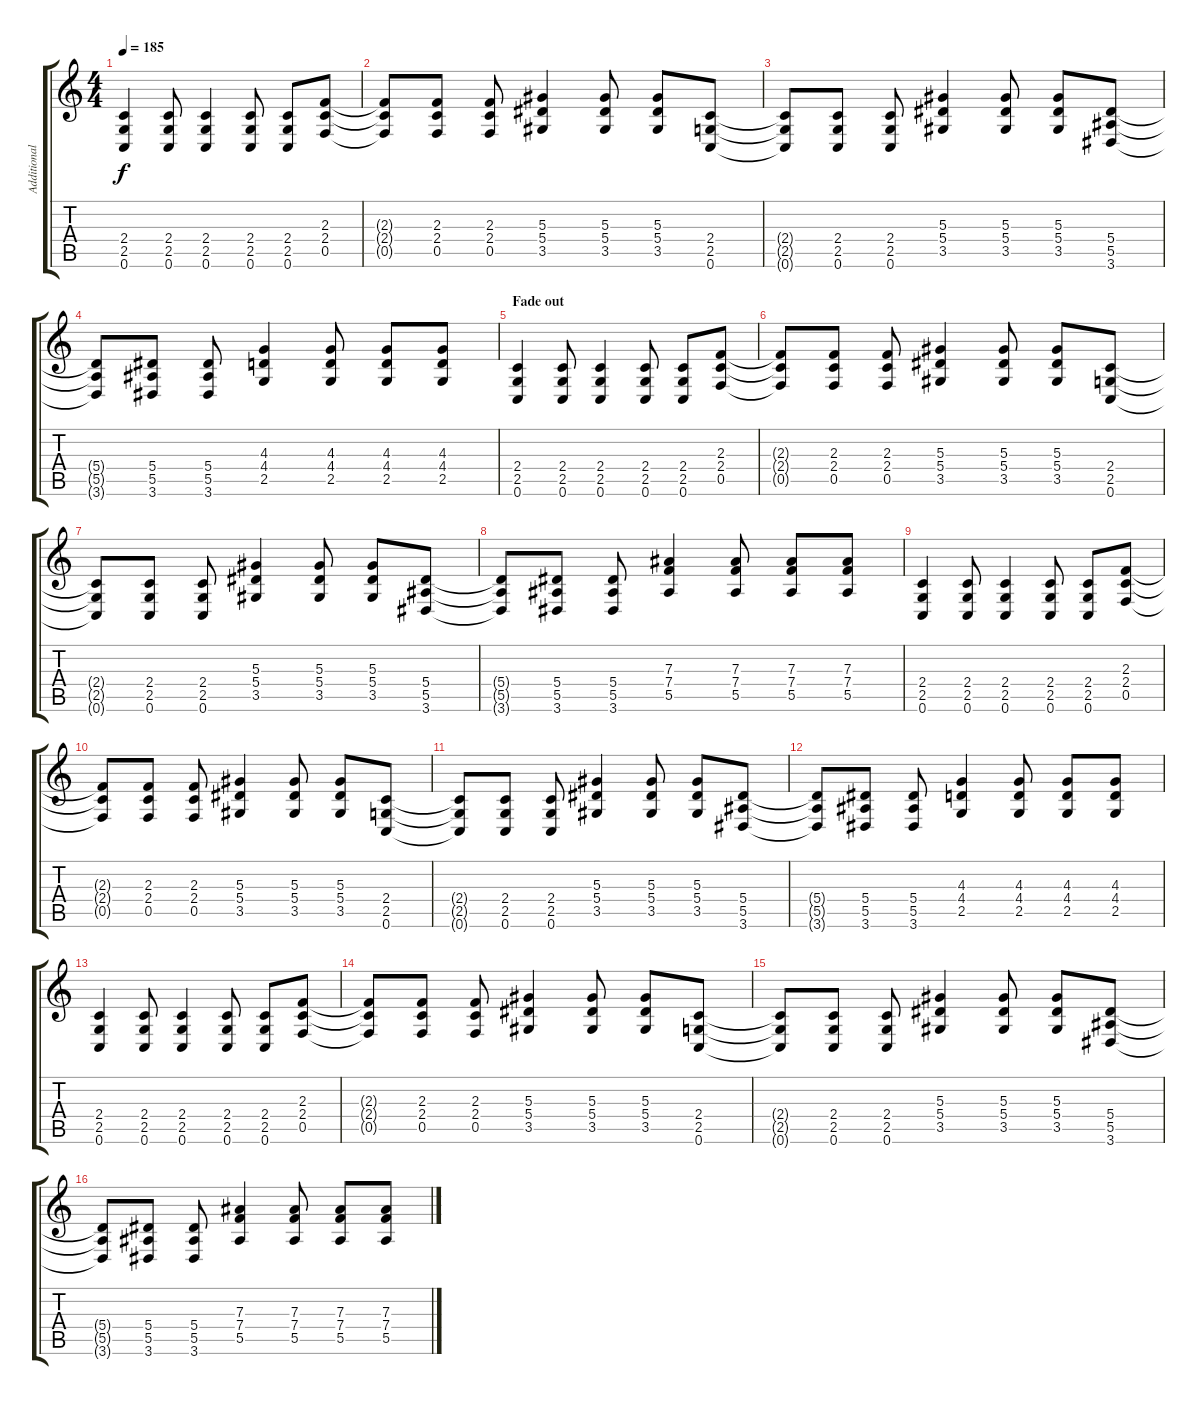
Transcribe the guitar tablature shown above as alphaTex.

\track ("Additional Guitar" "Additional") {instrument distortionguitar}
\staff {score tabs}
\tuning (C4 G3 Eb3 Bb2 F2 C2) {hide}
\ts (4 4)
\tempo 185
\clef g2
\ks c
(2.4 2.5 0.6).4{dy f} (2.4 2.5 0.6).8 (2.4 2.5 0.6).4 (2.4 2.5 0.6).8 (2.4 2.5 0.6).8 (2.3 2.4 0.5).8 |
(2.3{t} 2.4{t} 0.5{t}).8 (2.3 2.4 0.5).8 (2.3 2.4 0.5).8 (5.3 5.4 3.5).4 (5.3 5.4 3.5).8 (5.3 5.4 3.5).8 (2.4 2.5 0.6).8 |
(2.4{t} 2.5{t} 0.6{t}).8 (2.4 2.5 0.6).8 (2.4 2.5 0.6).8 (5.3 5.4 3.5).4 (5.3 5.4 3.5).8 (5.3 5.4 3.5).8 (5.4 5.5 3.6).8 |
(5.4{t} 5.5{t} 3.6{t}).8 (5.4 5.5 3.6).8 (5.4 5.5 3.6).8 (4.3 4.4 2.5).4 (4.3 4.4 2.5).8 (4.3 4.4 2.5).8 (4.3 4.4 2.5).8 |
\section ("" "Fade out")
(2.4 2.5 0.6).4{volume 12} (2.4 2.5 0.6).8 (2.4 2.5 0.6).4 (2.4 2.5 0.6).8 (2.4 2.5 0.6).8 (2.3 2.4 0.5).8 |
(2.3{t} 2.4{t} 0.5{t}).8 (2.3 2.4 0.5).8 (2.3 2.4 0.5).8 (5.3 5.4 3.5).4 (5.3 5.4 3.5).8 (5.3 5.4 3.5).8 (2.4 2.5 0.6).8 |
(2.4{t} 2.5{t} 0.6{t}).8 (2.4 2.5 0.6).8 (2.4 2.5 0.6).8 (5.3 5.4 3.5).4 (5.3 5.4 3.5).8 (5.3 5.4 3.5).8 (5.4 5.5 3.6).8 |
(5.4{t} 5.5{t} 3.6{t}).8 (5.4 5.5 3.6).8 (5.4 5.5 3.6).8 (7.3 7.4 5.5).4 (7.3 7.4 5.5).8 (7.3 7.4 5.5).8 (7.3 7.4 5.5).8 |
(2.4 2.5 0.6).4{volume 11} (2.4 2.5 0.6).8 (2.4 2.5 0.6).4 (2.4 2.5 0.6).8 (2.4 2.5 0.6).8 (2.3 2.4 0.5).8 |
(2.3{t} 2.4{t} 0.5{t}).8 (2.3 2.4 0.5).8 (2.3 2.4 0.5).8 (5.3 5.4 3.5).4 (5.3 5.4 3.5).8 (5.3 5.4 3.5).8 (2.4 2.5 0.6).8 |
(2.4{t} 2.5{t} 0.6{t}).8 (2.4 2.5 0.6).8 (2.4 2.5 0.6).8 (5.3 5.4 3.5).4 (5.3 5.4 3.5).8 (5.3 5.4 3.5).8 (5.4 5.5 3.6).8 |
(5.4{t} 5.5{t} 3.6{t}).8 (5.4 5.5 3.6).8 (5.4 5.5 3.6).8 (4.3 4.4 2.5).4 (4.3 4.4 2.5).8 (4.3 4.4 2.5).8 (4.3 4.4 2.5).8 |
(2.4 2.5 0.6).4{volume 10} (2.4 2.5 0.6).8 (2.4 2.5 0.6).4 (2.4 2.5 0.6).8 (2.4 2.5 0.6).8 (2.3 2.4 0.5).8 |
(2.3{t} 2.4{t} 0.5{t}).8 (2.3 2.4 0.5).8 (2.3 2.4 0.5).8 (5.3 5.4 3.5).4 (5.3 5.4 3.5).8 (5.3 5.4 3.5).8 (2.4 2.5 0.6).8 |
(2.4{t} 2.5{t} 0.6{t}).8 (2.4 2.5 0.6).8 (2.4 2.5 0.6).8 (5.3 5.4 3.5).4 (5.3 5.4 3.5).8 (5.3 5.4 3.5).8 (5.4 5.5 3.6).8 |
(5.4{t} 5.5{t} 3.6{t}).8 (5.4 5.5 3.6).8 (5.4 5.5 3.6).8 (7.3 7.4 5.5).4 (7.3 7.4 5.5).8 (7.3 7.4 5.5).8 (7.3 7.4 5.5).8
